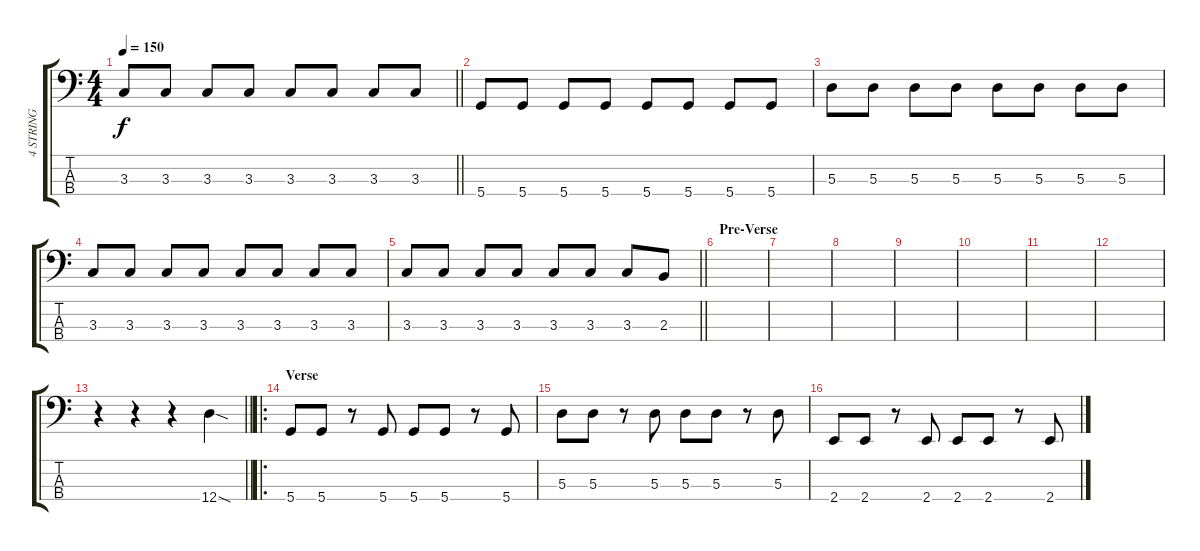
\track ("4 STRING" "4 STRING") {instrument electricbassfinger}
\staff {score tabs}
\tuning (G2 D2 A1 D1) {hide}
\ts (4 4)
\tempo 150
\clef f4
\barLineRight lightlight
\ks c
3.3.8{dy f} 3.3.8 3.3.8 3.3.8 3.3.8 3.3.8 3.3.8 3.3.8 |
5.4.8 5.4.8 5.4.8 5.4.8 5.4.8 5.4.8 5.4.8 5.4.8 |
5.3.8 5.3.8 5.3.8 5.3.8 5.3.8 5.3.8 5.3.8 5.3.8 |
3.3.8 3.3.8 3.3.8 3.3.8 3.3.8 3.3.8 3.3.8 3.3.8 |
\barLineRight lightlight
3.3.8 3.3.8 3.3.8 3.3.8 3.3.8 3.3.8 3.3.8 2.3.8 |
\section ("" "Pre-Verse")
|
|
|
|
|
|
|
\barLineRight lightlight
r.4 r.4 r.4 12.4{sod}.4 |
\ro
\section ("" "Verse")
5.4.8 5.4.8 r.8 5.4.8 5.4.8 5.4.8 r.8 5.4.8 |
5.3.8 5.3.8 r.8 5.3.8 5.3.8 5.3.8 r.8 5.3.8 |
2.4.8 2.4.8 r.8 2.4.8 2.4.8 2.4.8 r.8 2.4.8
